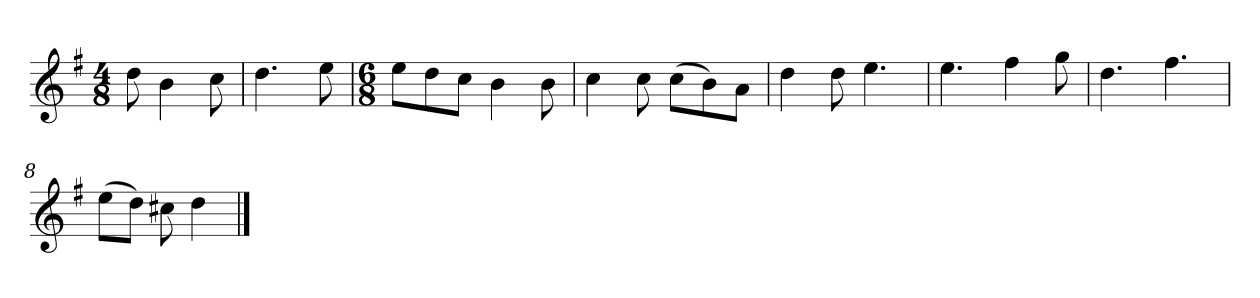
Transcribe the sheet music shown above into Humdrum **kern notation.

**kern
*part1
*staff1
*k[f#]
*M4/8
*MM120
=1
8dd
4b
8cc
=2
4.dd
8ee
=3
*M6/8
8eeL
8dd
8ccJ
4b
8b
=4
4cc
8cc
(8ccL
8b)
8aJ
=5
4dd
8dd
4.ee
=6
4.ee
4ff#
8gg
=7
4.dd
4.ff#
=8
(8eeL
8ddJ)
8cc#X
4dd
==
*-
